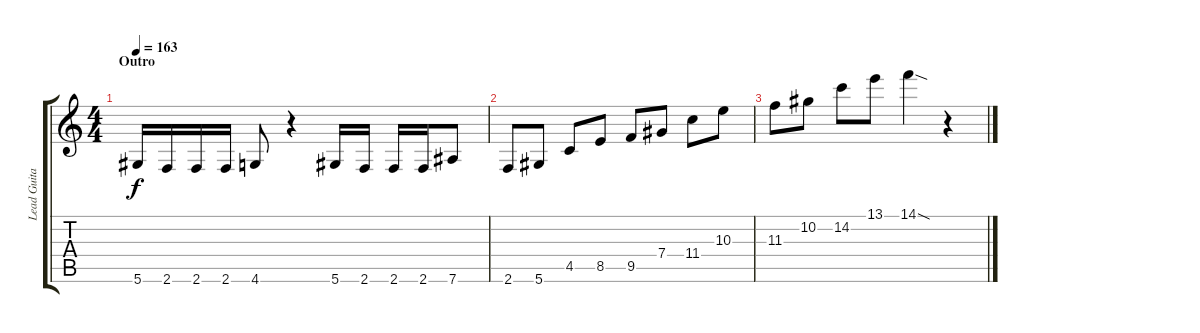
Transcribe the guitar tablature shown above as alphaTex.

\track ("Lead Guitar (Jani)" "Lead Guita") {instrument distortionguitar}
\staff {score tabs}
\tuning (Eb4 Bb3 Gb3 Db3 Ab2 Eb2) {hide}
\ts (4 4)
\section ("" "Outro")
\tempo 163
\clef g2
\ks c
5.6.16{dy f} 2.6.16 2.6.16 2.6.16 4.6.8 r.4 5.6.16 2.6.16 2.6.16 2.6.16 7.6.8 |
2.6.8 5.6.8 4.5.8 8.5.8 9.5.8 7.4.8 11.4.8 10.3.8 |
11.3.8 10.2.8 14.2.8 13.1.8 14.1{sod}.4 r.4
